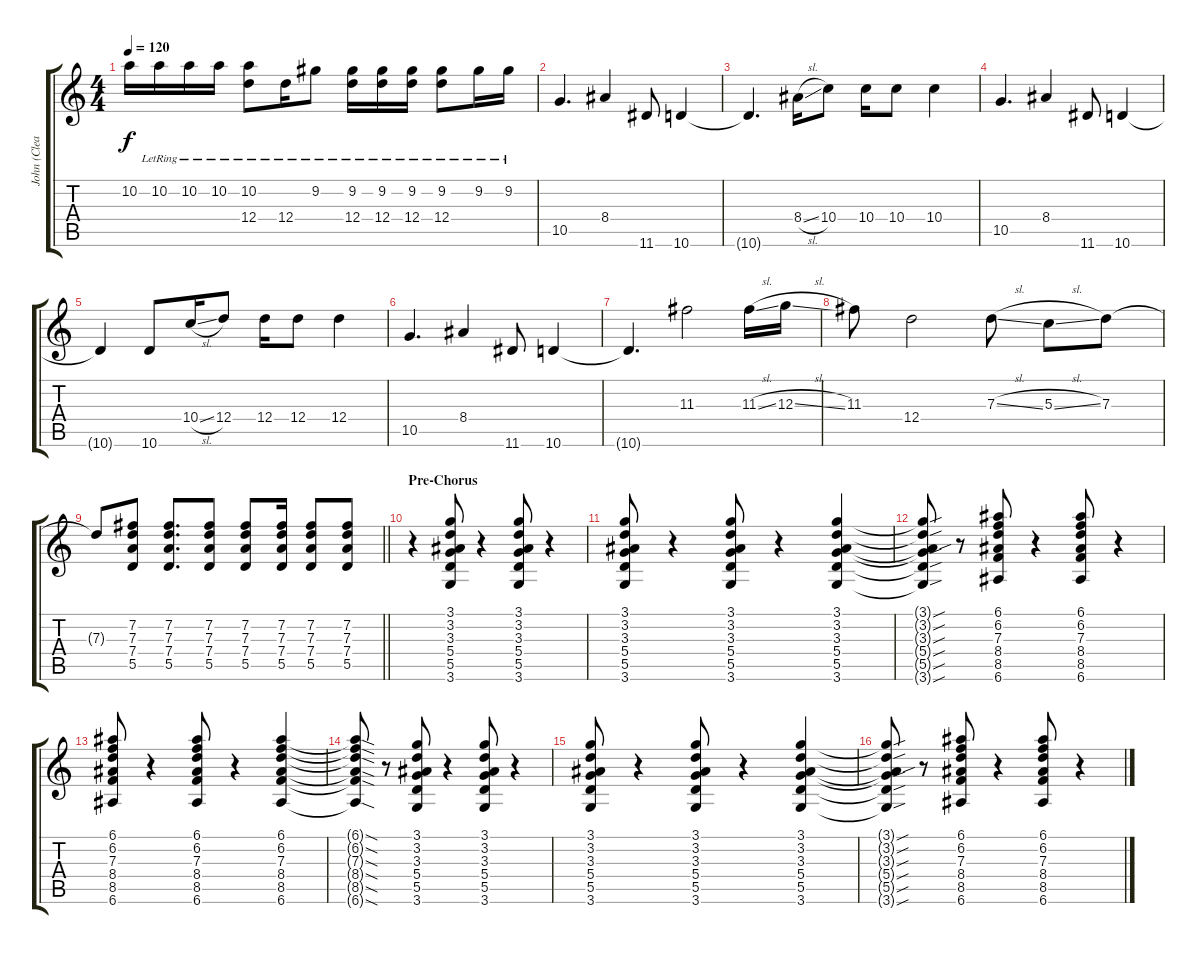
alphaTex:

\track ("John (Clean 1)" "John (Clea") {instrument electricguitarclean}
\staff {score tabs}
\tuning (E4 B3 G3 D3 A2 E2) {hide}
\ts (4 4)
\tempo 120
\clef g2
\ks c
10.2{t}.16{dy f} 10.2{lr}.16 10.2{lr}.16 10.2{lr}.16 (10.2{lr} 12.4).8 12.4{lr}.16 9.2{lr}.8 (9.2{lr} 12.4).16 (9.2{lr} 12.4).16 (9.2{lr} 12.4).16 (9.2{lr} 12.4).8 9.2{lr}.16 9.2{lr}.16 |
10.5.4{d} 8.4.4 11.6.8 10.6.4 |
10.6{t}.4{d} 8.4{sl}.16 10.4.8 10.4.16 10.4.8 10.4.4 |
10.5.4{d} 8.4.4 11.6.8 10.6.4 |
10.6{t}.4 10.6.8 10.4{sl}.16 12.4.8 12.4.16 12.4.8 12.4.4 |
10.5.4{d} 8.4.4 11.6.8 10.6.4 |
10.6{t}.4{d} 11.3.2 11.3{sl}.16 12.3{sl}.16 |
11.3.8 12.4.2 7.3{sl}.8 5.3{sl}.8 7.3.8 |
\barLineRight lightlight
7.3{t}.8 (7.2 7.3 7.4 5.5).8 (7.2 7.3 7.4 5.5).8{d} (7.2 7.3 7.4 5.5).8 (7.2 7.3 7.4 5.5).8 (7.2 7.3 7.4 5.5).16 (7.2 7.3 7.4 5.5).8 (7.2 7.3 7.4 5.5).8 |
\section ("" "Pre-Chorus")
r.4 (3.1 3.2 3.3 5.4 5.5 3.6).8 r.4 (3.1 3.2 3.3 5.4 5.5 3.6).8 r.4 |
(3.1 3.2 3.3 5.4 5.5 3.6).8 r.4 (3.1 3.2 3.3 5.4 5.5 3.6).8 r.4 (3.1 3.2 3.3 5.4 5.5 3.6).4 |
(3.1{sou t} 3.2{sou t} 3.3{sou t} 5.4{sou t} 5.5{sou t} 3.6{sou t}).8 r.8 (6.1 6.2 7.3 8.4 8.5 6.6).8 r.4 (6.1 6.2 7.3 8.4 8.5 6.6).8 r.4 |
(6.1 6.2 7.3 8.4 8.5 6.6).8 r.4 (6.1 6.2 7.3 8.4 8.5 6.6).8 r.4 (6.1 6.2 7.3 8.4 8.5 6.6).4 |
(6.1{sod t} 6.2{sod t} 7.3{sod t} 8.4{sod t} 8.5{sod t} 6.6{sod t}).8 r.8 (3.1 3.2 3.3 5.4 5.5 3.6).8 r.4 (3.1 3.2 3.3 5.4 5.5 3.6).8 r.4 |
(3.1 3.2 3.3 5.4 5.5 3.6).8 r.4 (3.1 3.2 3.3 5.4 5.5 3.6).8 r.4 (3.1 3.2 3.3 5.4 5.5 3.6).4 |
(3.1{sou t} 3.2{sou t} 3.3{sou t} 5.4{sou t} 5.5{sou t} 3.6{sou t}).8 r.8 (6.1 6.2 7.3 8.4 8.5 6.6).8 r.4 (6.1 6.2 7.3 8.4 8.5 6.6).8 r.4
